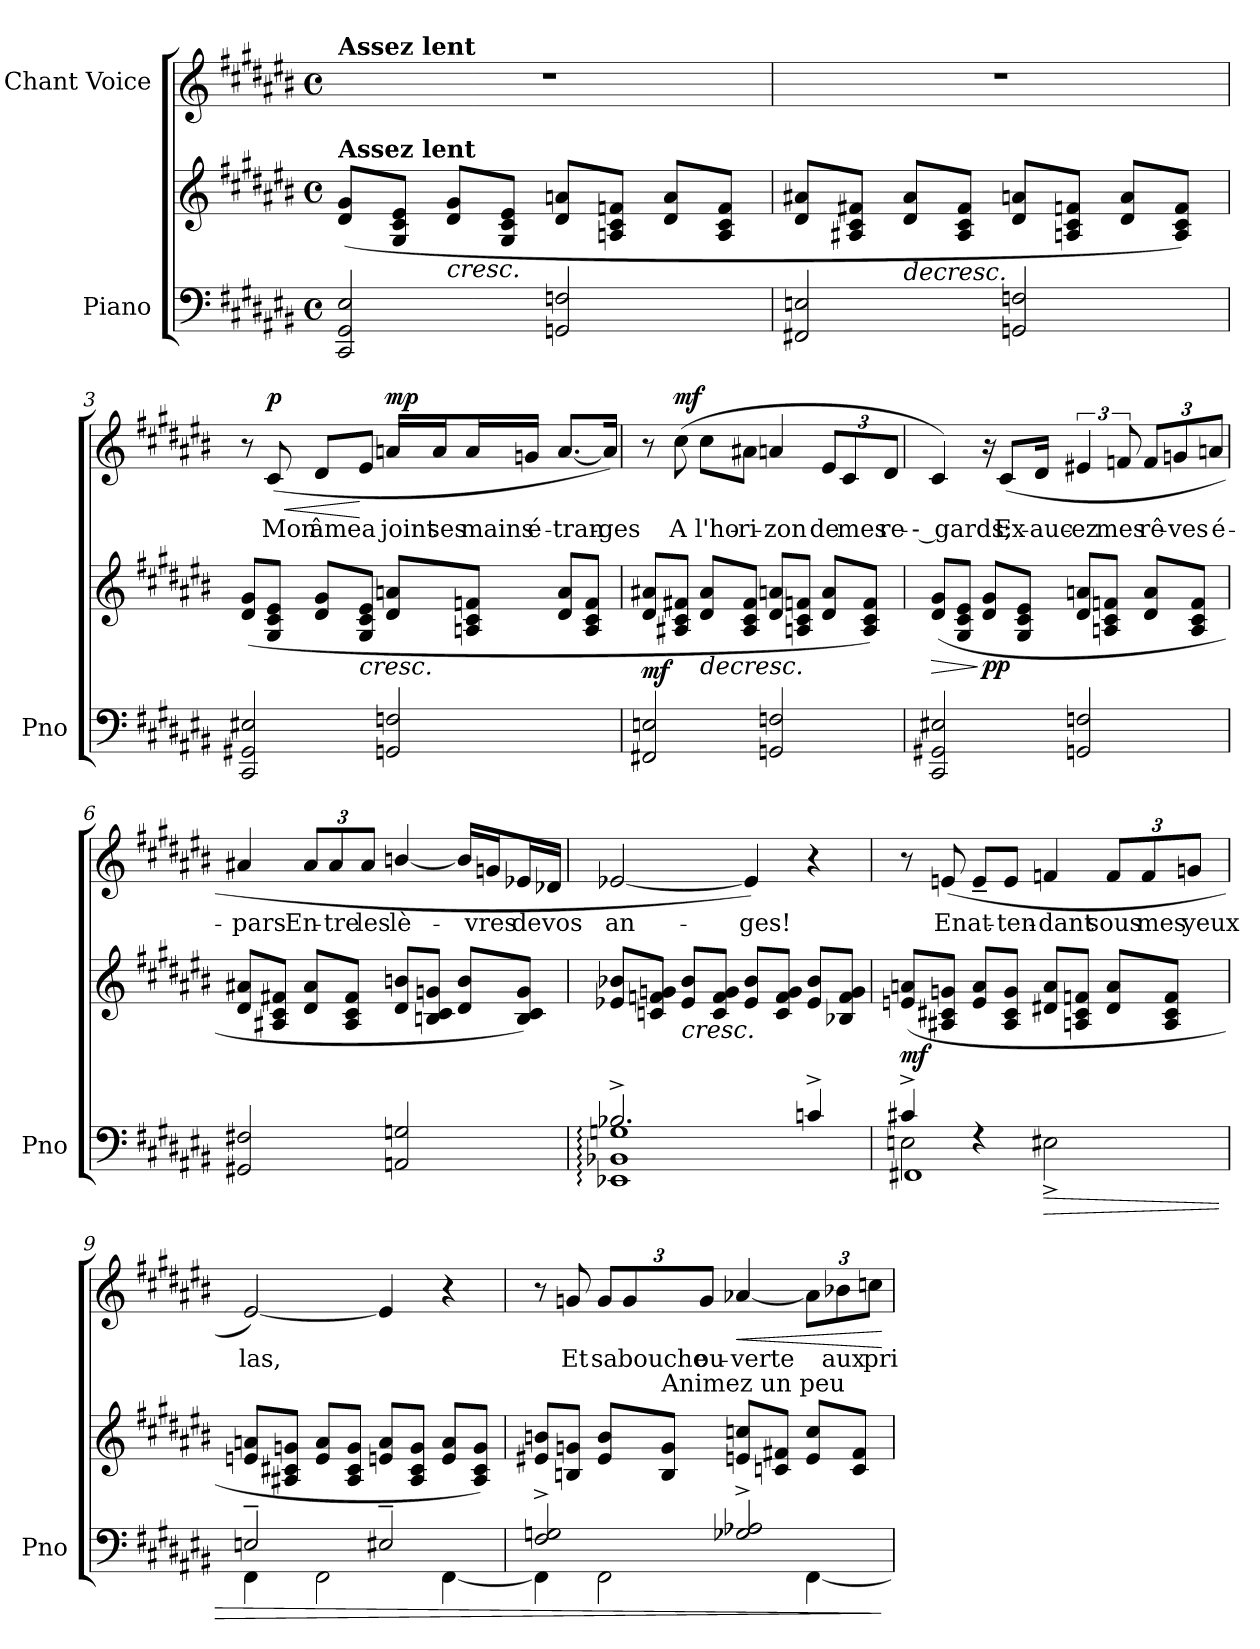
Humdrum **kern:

**kern	**kern	**dynam	**kern	**text	**dynam
*part2	*part2	*part2	*part1	*part1	*part1
*staff3	*staff2	*staff2/3	*staff1	*staff1	*staff1
*I"Piano	*	*	*I"Chant Voice	*	*
*I'Pno	*	*	*	*	*
*clefF4	*clefG2	*	*clefG2	*	*
*k[f#c#g#d#a#e#b#]	*k[f#c#g#d#a#e#b#]	*	*k[f#c#g#d#a#e#b#]	*	*
*M4/4	*M4/4	*	*M4/4	*	*
*met(c)	*met(c)	*	*met(c)	*	*
=1	=1	=1	=1	=1	=1
!	!	!	!LO:TX:a:B:t=Assez lent	!	!
!	!LO:TX:a:B:t=Assez lent	!	!	!	!
!	!	!LO:DY:b	!	!	!
!	!	!LO:DY:n=1:b	!	!	!
2CC#/ 2GG#/ 2E#/	(>8d#/ 8g#/L	p other-dynamics	1r	.	.
.	8G#/ 8c#/ 8e#/J	.	.	.	.
!	!	!LO:HP:b	!	!	!
.	8d#/ 8g#/L	<	.	.	.
.	8G#/ 8c#/ 8e#/J	.	.	.	.
2GGn/ 2Fn/	8d#/ 8an/L	.	.	.	.
.	8An/ 8c#/ 8fn/J	.	.	.	.
.	8d#/ 8a/L	.	.	.	.
.	8A/ 8c#/ 8f/J	.	.	.	.
=2	=2	=2	=2	=2	=2
2FF#X/ 2En/	8d#/ 8a#X/L	.	1r	.	.
.	8A#X/ 8c#/ 8f#X/J	.	.	.	.
!	!	!LO:HP:b	!	!	!
.	8d#/ 8a#/L	>	.	.	.
.	8A#/ 8c#/ 8f#/J	.	.	.	.
2GGn/ 2Fn/	8d#/ 8an/L	.	.	.	.
.	8An/ 8c#/ 8fn/J	[	.	.	.
.	8d#/ 8a/L	.	.	.	.
.	8A/ 8c#/ 8f/J)	.	.	.	.
!!LO:LB:g=z
=3	=3	=3	=3	=3	=3
2CC#/ 2GG#X/ 2E#X/	(>8d#/ 8g#/L	.	8r	.	.
!	!	!	!	!LO:LY:b	!LO:HP:b
!	!	!	!	!	!LO:DY:n=1:a
.	8G#/ 8c#/ 8e#/J	.	(>8c#/	Mon	< p
!	!	!	!	!LO:LY:b	!
.	8d#/ 8g#/L	.	8d#/L	âme	.
!	!	!LO:HP:b	!	!LO:LY:b	!
.	8G#/ 8c#/ 8e#/J	<	8e#/J	a	[
!	!	!	!	!LO:LY:b	!LO:DY:n=2:a
2GGn/ 2Fn/	8d#/ 8an/L	.	16an/LL	joint	mp
!	!	!	!	!LO:LY:b	!
.	.	.	16a/J	ses	.
!	!	!	!	!LO:LY:b	!
.	8An/ 8c#/ 8fn/J	.	16a/L	mains	.
!	!	!	!	!LO:LY:b	!
.	.	.	16gn/JJ	é-	.
!	!	!	!	!LO:LY:b	!
.	8d#/ 8a/L	]	[8.a/L	-tran-	.
.	8A/ 8c#/ 8f/J	.	.	.	.
!	!	!	!	!LO:LY:b	!
.	.	.	16a/Jk])	-ges	.
=4	=4	=4	=4	=4	=4
!	!	!LO:DY:b	!	!	!
2FF#X/ 2En/	8d#/ 8a#X/L	mf	8r	.	.
!	!	!	!	!LO:LY:b	!LO:DY:a
.	8A#X/ 8c#/ 8f#X/J	.	(>8cc#\	A	mf
!	!	!LO:HP:b	!	!LO:LY:b	!
.	8d#/ 8a#/L	>	8cc#\L	l'ho-	.
!	!	!	!	!LO:LY:b	!
.	8A#/ 8c#/ 8f#/J	.	8a#X\J	-ri-	.
!	!	!	!	!LO:LY:b	!
2GGn/ 2Fn/	8d#/ 8an/L	.	4an/	-zon	.
.	8An/ 8c#/ 8fn/J	[	.	.	.
!	!	!	!	!LO:LY:b	!
.	8d#/ 8a/L	.	12e#/L	de	.
!	!	!	!	!LO:LY:b	!
.	.	.	12c#/	mes	.
.	8A/ 8c#/ 8f/J)	.	.	.	.
!	!	!	!	!LO:LY:b	!
.	.	.	12d#/J	re-	.
!!LO:LB:g=z
=5	=5	=5	=5	=5	=5
!	!	!LO:HP:b	!	!LO:LY:b	!
2CC#/ 2GG#X/ 2E#X/	(>8d#/ 8g#/L	>	4c#/)	-- gards;	.
.	8G#/ 8c#/ 8e#/J	.	.	.	.
!	!	!LO:DY:n=1:b	!	!	!
.	8d#/ 8g#/L	] pp	16r	.	.
!	!	!	!	!LO:LY:b	!LO:DY:a
!	!	!	!	!	!LO:DY:n=1:a
.	.	.	(>8c#/L	Ex-	pp other-dynamics
.	8G#/ 8c#/ 8e#/J	.	.	.	.
!	!	!	!	!LO:LY:b	!
.	.	.	16d#/Jk	-auc-	.
!	!	!	!	!LO:LY:b	!
2GGn/ 2Fn/	8d#/ 8an/L	.	6e#X/	ez	.
.	8An/ 8c#/ 8fn/J	.	.	.	.
!	!	!	!	!LO:LY:b	!
.	.	.	12fn/	mes	.
!	!	!	!	!LO:LY:b	!
.	8d#/ 8a/L	.	12f/L	rê-	.
!	!	!	!	!LO:LY:b	!
.	.	.	12gn/	-ves	.
.	8A/ 8c#/ 8f/J	.	.	.	.
!	!	!	!	!LO:LY:b	!
.	.	.	12an/J	é-	.
=6	=6	=6	=6	=6	=6
!	!	!	!	!LO:LY:b	!
2GG#X/ 2F#X/	8d#/ 8a#X/L	.	4a#X/	-pars	.
.	8A#X/ 8c#/ 8f#X/J	.	.	.	.
!	!	!	!	!LO:LY:b	!
.	8d#/ 8a#/L	.	12a#/L	En-	.
!	!	!	!	!LO:LY:b	!
.	.	.	12a#/	-tre	.
.	8A#/ 8c#/ 8f#/J	.	.	.	.
!	!	!	!	!LO:LY:b	!
.	.	.	12a#/J	les	.
!	!	!	!	!LO:LY:b	!
2AAn/ 2Gn/	8d#/ 8bn/L	.	[4bn/	lè-	.
.	8Bni/ 8c#/ 8gn/J	.	.	.	.
.	8d#/ 8b/L	.	16b/LL]	.	.
!	!	!	!	!LO:LY:b	!
.	.	.	16gn/J	-vres	.
!	!	!	!	!LO:LY:b	!
.	8B/ 8c#/ 8g/J)	.	16e-X/L	de	.
!	!	!	!	!LO:LY:b	!
.	.	.	16d-X/JJ	vos	.
!!LO:PB:g=z
=7	=7	=7	=7	=7	=7
*^	*	*	*	*	*
!	!	!	!	!	!LO:LY:b	!
2.B-X^/	1EE-X: 1BB-X: 1Gn:	8e-X/ 8b-X/L	.	[2e-X/	an-	.
.	.	8cn/ 8fn/ 8gn/J	.	.	.	.
!	!	!	!LO:HP:b	!	!	!
.	.	8e-/ 8b-/L	<	.	.	.
.	.	8c/ 8f/ 8g/J	.	.	.	.
!	!	!	!	!	!LO:LY:b	!
.	.	8e-/ 8b-/L	.	4e-/])	-ges!	.
.	.	8c/ 8f/ 8g/J	]	.	.	.
4cn^/	.	8e-/ 8b-/L	.	4r	.	.
.	.	8B-X/ 8f/ 8g/J	.	.	.	.
=8	=8	=8	=8	=8	=8	=8
*	*^	*	*	*	*	*
!	!	!	!	!LO:DY:b	!	!	!
4c#X^/	2En\	1FF#X	(>8en/ 8an/L	mf	8r	.	.
!	!	!	!	!	!	!LO:LY:b	!LO:DY:a
!	!	!	!	!	!	!	!LO:DY:n=1:a
.	.	.	8A#X/ 8c#X/ 8gn/J	.	(>8en/	En	mf other-dynamics
!	!	!	!	!	!	!LO:LY:b	!
4rF	.	.	8e/ 8a/L	.	8e~/L	at-	.
!	!	!	!	!	!	!LO:LY:b	!
.	.	.	8A#/ 8c#/ 8g/J	.	8e/J	-ten-	.
!	!	!	!	!LO:HP:n=1:b=2	!	!LO:LY:b	!
2ryy	2E#X^\	.	8d#X/ 8a/L	[ >	4fn/	-dant	.
.	.	.	8An/ 8c#/ 8fn/J	.	.	.	.
!	!	!	!	!	!	!LO:LY:b	!
.	.	.	8d#/ 8a/L	.	12f/L	sous	.
!	!	!	!	!	!	!LO:LY:b	!
.	.	.	.	.	12f/	mes	.
.	.	.	8A/ 8c#/ 8f/J	.	.	.	.
!	!	!	!	!	!	!LO:LY:b	!
.	.	.	.	.	12gn/J	yeux	.
*	*v	*v	*	*	*	*	*
=9	=9	=9	=9	=9	=9	=9
!	!	!	!	!	!LO:LY:b	!
2En~/	4FF#\	8en/ 8an/L	.	[2e#/)	las,	.
.	.	8A#X/ 8c#X/ 8gn/J	.	.	.	.
.	2FF#\	8e/ 8a/L	.	.	.	.
.	.	8A#/ 8c#/ 8g/J	.	.	.	.
2E#X~/	.	8en/ 8a/L	.	4e#/]	.	.
.	.	8A#/ 8c#/ 8g/J	.	.	.	.
.	[4FF#\	8e/ 8a/L	.	4r	.	.
.	.	8A#/ 8c#/ 8g/J)	.	.	.	.
!!LO:LB:g=z
=10	=10	=10	=10	=10	=10	=10
2F#/^ 2Gn/^	4FF#\]	8e#X/ 8bn/L	.	8r	.	.
!	!	!	!	!	!LO:LY:b	!
.	.	8Bn/ 8gn/J	.	8gn/	Et	.
!	!	!	!	!	!LO:LY:b	!
.	2FF#\	8e#/ 8b/L	.	12g/L	sa	.
!	!	!	!	!	!LO:LY:b	!
.	.	.	.	12g/	bouche	.
!	!	!LO:TX:a:t=Animez un peu	!	!	!	!
.	.	8B/ 8g/J	.	.	.	.
!	!	!	!	!	!LO:LY:b	!
.	.	.	.	12g/J	ou-	.
*	*	*	*	*MM58	*	*
!	!	!	!	!	!LO:LY:b	!LO:HP:b
2G-X/^ 2A-X/^	.	8en/ 8ccn/L	.	[4a-X/	-verte	<
.	.	8cn/ 8f#X/J	.	.	.	.
.	[4FF#\	8e/ 8cc/L	.	12a-\L]	.	.
!	!	!	!	!	!LO:LY:b	!
.	.	.	.	12b-X\	aux	.
.	.	8c/ 8f#/J	.	.	.	.
!	!	!	!	!	!LO:LY:b	!
.	.	.	.	12ccn\J	pri-	.
*v	*v	*	*	*	*	*
.	.	]	.	.	[
=	=	=	=	=	=
*-	*-	*-	*-	*-	*-
